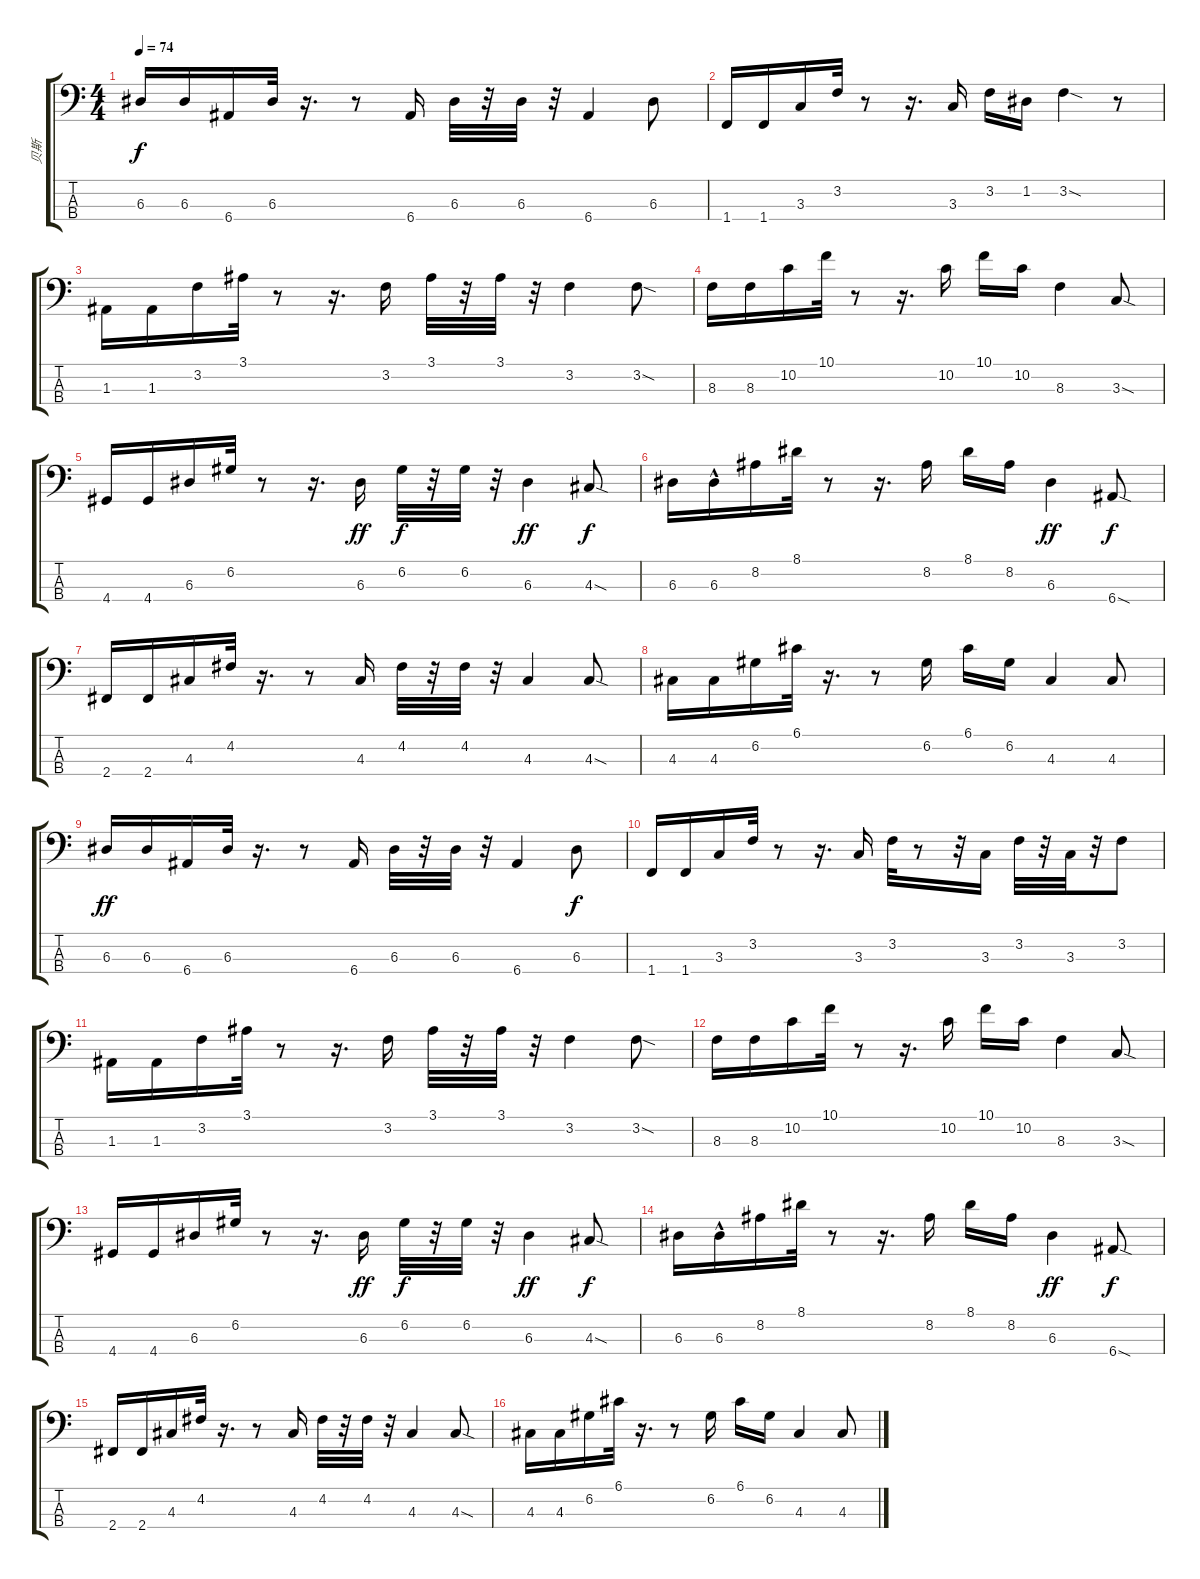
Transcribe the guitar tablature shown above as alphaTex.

\track ("贝斯" "贝斯") {instrument electricbassfinger}
\staff {score tabs}
\tuning (G2 D2 A1 E1) {hide}
\ts (4 4)
\tempo 74
\clef f4
\ks c
6.3.16{dy f} 6.3.16 6.4.16 6.3.32 r.16{d} r.8 6.4.16 6.3.32 r.32 6.3.32 r.32 6.4.4 6.3.8 |
1.4.16 1.4.16 3.3.16 3.2.32 r.8 r.16{d} 3.3.16 3.2.16 1.2.16 3.2{sod}.4 r.8 |
1.3.16 1.3.16 3.2.16 3.1.32 r.8 r.16{d} 3.2.16 3.1.32 r.32 3.1.32 r.32 3.2.4 3.2{sod}.8 |
8.3.16 8.3.16 10.2.16 10.1.32 r.8 r.16{d} 10.2.16 10.1.16 10.2.16 8.3.4 3.3{sod}.8 |
4.4.16 4.4.16 6.3.16 6.2.32 r.8 r.16{d} 6.3.16{dy ff} 6.2.32{dy f} r.32 6.2.32 r.32 6.3.4{dy ff} 4.3{sod}.8{dy f} |
6.3.16 6.3{hac}.16 8.2.16 8.1.32 r.8 r.16{d} 8.2.16 8.1.16 8.2.16 6.3.4{dy ff} 6.4{sod}.8{dy f} |
2.4.16 2.4.16 4.3.16 4.2.32 r.16{d} r.8 4.3.16 4.2.32 r.32 4.2.32 r.32 4.3.4 4.3{sod}.8 |
4.3.16 4.3.16 6.2.16 6.1.32 r.16{d} r.8 6.2.16 6.1.16 6.2.16 4.3.4 4.3.8 |
6.3.16{dy ff} 6.3.16 6.4.16 6.3.32 r.16{d} r.8 6.4.16 6.3.32 r.32 6.3.32 r.32 6.4.4 6.3.8{dy f} |
1.4.16 1.4.16 3.3.16 3.2.32 r.8 r.16{d} 3.3.16 3.2.32 r.8 r.32 3.3.16 3.2.32 r.32 3.3.32 r.32 3.2.8 |
1.3.16 1.3.16 3.2.16 3.1.32 r.8 r.16{d} 3.2.16 3.1.32 r.32 3.1.32 r.32 3.2.4 3.2{sod}.8 |
8.3.16 8.3.16 10.2.16 10.1.32 r.8 r.16{d} 10.2.16 10.1.16 10.2.16 8.3.4 3.3{sod}.8 |
4.4.16 4.4.16 6.3.16 6.2.32 r.8 r.16{d} 6.3.16{dy ff} 6.2.32{dy f} r.32 6.2.32 r.32 6.3.4{dy ff} 4.3{sod}.8{dy f} |
6.3.16 6.3{hac}.16 8.2.16 8.1.32 r.8 r.16{d} 8.2.16 8.1.16 8.2.16 6.3.4{dy ff} 6.4{sod}.8{dy f} |
2.4.16 2.4.16 4.3.16 4.2.32 r.16{d} r.8 4.3.16 4.2.32 r.32 4.2.32 r.32 4.3.4 4.3{sod}.8 |
4.3.16 4.3.16 6.2.16 6.1.32 r.16{d} r.8 6.2.16 6.1.16 6.2.16 4.3.4 4.3.8
